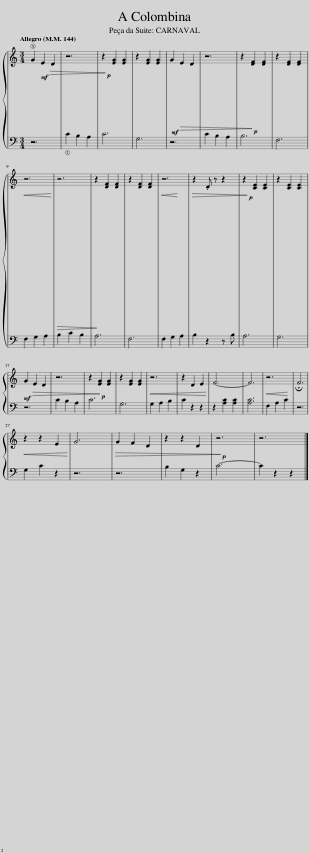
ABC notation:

X:1
%%score { 1 | 2 }
L:1/8
Q:1/4=144
M:3/4
I:linebreak $
K:C
V:1 treble
V:2 bass
V:1
!mf!!>(! G2 E2 D2 | z6!>)! |!p! z2 [EG]2 [EG]2 | z2 [EG]2 [EG]2 |!mf!!>(! G2 E2 D2 | %5
 z6!>)! |!p! z2 [DF]2 [DF]2 | z2 [DF]2 [DF]2 |$!<(! z6!<)! |!>(! z6 | %10
 z2!>)! [DF]2 [DF]2 | z2 [DF]2 [DF]2 |!<(! z6!<)! |!>(! z2 .D z z2!>)! |!p! z2 [CE]2 [CE]2 | %15
 z2 [CE]2 [CE]2 |$!mf!!>(! G2 E2 D2 | z6!>)! |!p! z2 [EG]2 [EG]2 | z2 [EG]2 [EG]2 | %20
!<(! z6 | z2 D2 E2!<)! | F6- | F6 |!<(! z6!<)! | %25
 !fermata!F6 |$!<(! z2 z2 E2!<)! | G6 |!>(! G2 F2 D2 | z2 z2 D2!>)! | %30
!p! z6 | z6 |] %32
V:2
 z6 | C2 B,2 A,2 | C6 | G,6 | z6 | %5
 C2 B,2 A,2 | B,6 | F,6 |$ F,2 G,2 A,2 | B,2 C2 B,2 | %10
 A,6 | F,6 | F,2 G,2 A,2 | B,2 z2 z B, | A,6 | %15
 G,6 |$ z6 | C2 B,2 A,2 | C6 | G,6 | %20
 G,2 A,2 B,2 | C2 z2 z2 | z2 [A,C]2 [A,C]2 | [A,C]6 | F,2 A,2 C2 | %25
 z6 |$ G,2 C2 z2 | z6 | z6 | B,2 G,2 z2 | %30
 C6- | C2 z2 z2 |] %32
